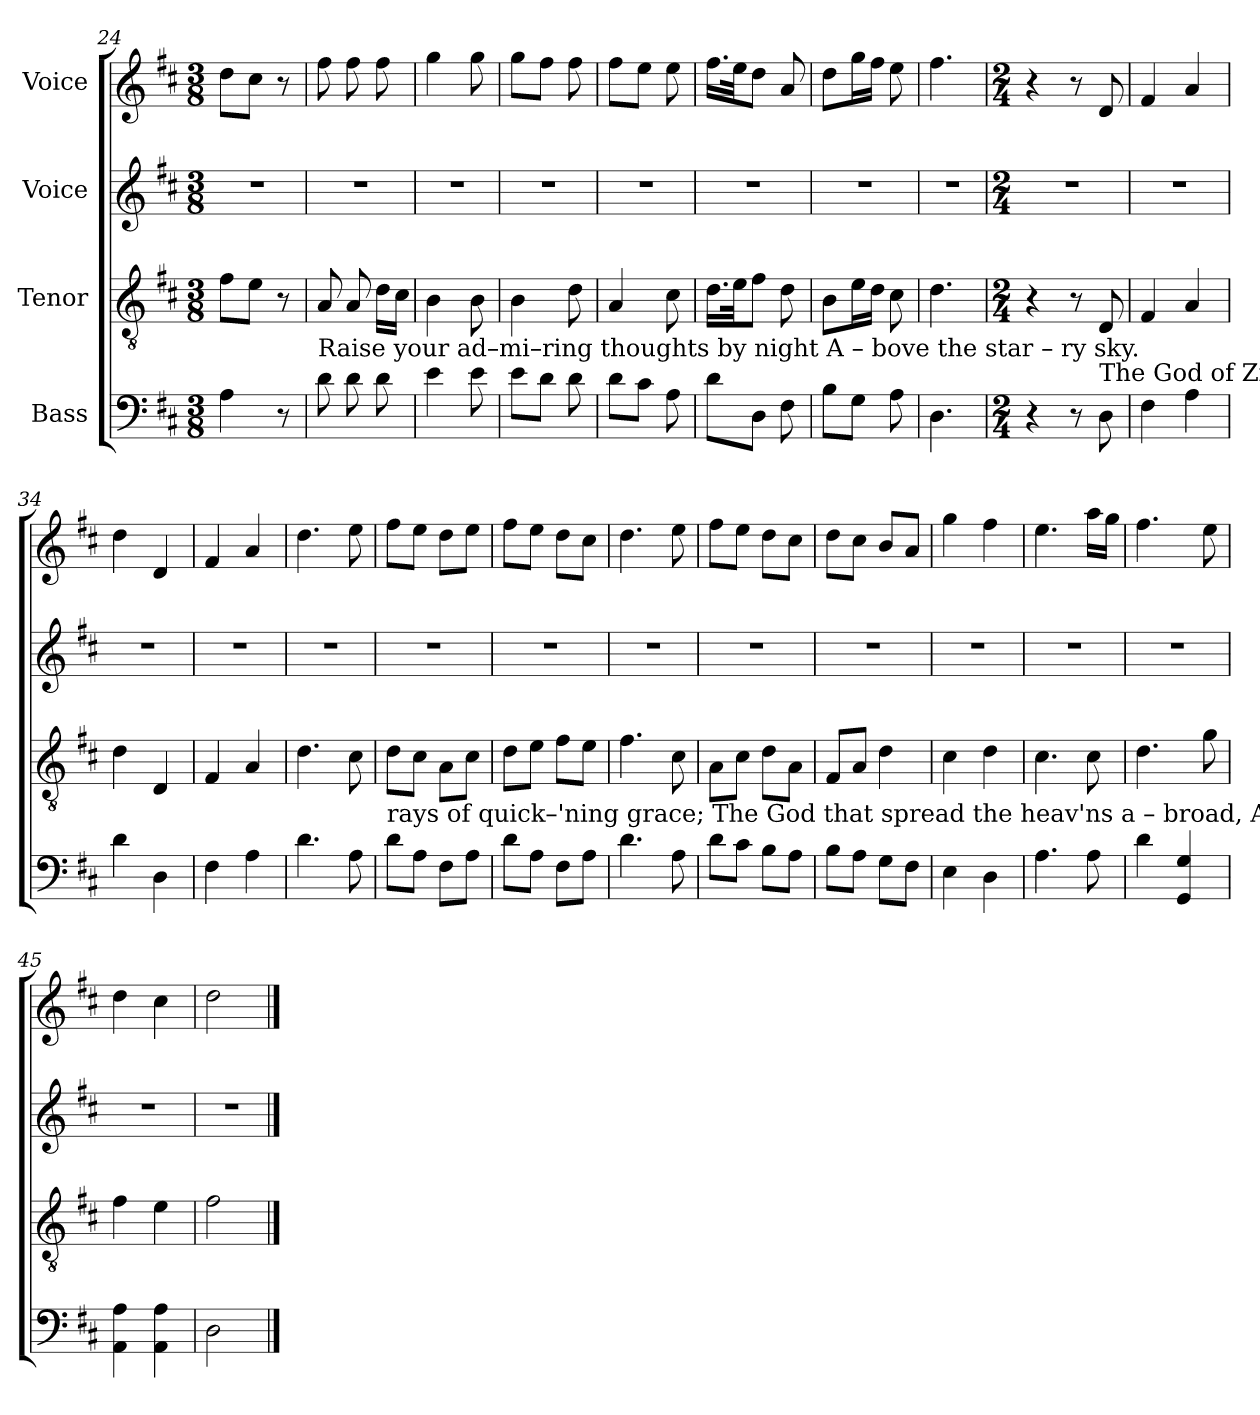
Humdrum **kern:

**kern	**kern	**kern	**kern
*part4	*part3	*part2	*part1
*staff4	*staff3	*staff2	*staff1
*I"Bass	*I"Tenor	*I"Voice	*I"Voice
*clefF4	*clefGv2	*clefG2	*clefG2
*k[f#c#]	*k[f#c#]	*k[f#c#]	*k[f#c#]
*M3/8	*M3/8	*M3/8	*M3/8
=24	=24	=24	=24
4A\	8f#\L	4.r	8dd\L
.	8e\J	.	8cc#\J
8r	8r	.	8r
!!LO:LB:g=z
=25	=25	=25	=25
!	!LO:TX:b:t=Raise your ad–mi–ring thoughts by night  A – bove          the     star  –   ry    sky.	!	!
8d\	8A/	4.r	8ff#\
8d\	8A/	.	8ff#\
8d\	16d\LL	.	8ff#\
.	16c#\JJ	.	.
=26	=26	=26	=26
4e\	4B\	4.r	4gg\
8e\	8B\	.	8gg\
=27	=27	=27	=27
8e\L	4B\	4.r	8gg\L
8d\J	.	.	8ff#\J
8d\	8d\	.	8ff#\
=28	=28	=28	=28
8d\L	4A/	4.r	8ff#\L
8c#\J	.	.	8ee\J
8A\	8c#\	.	8ee\
=29	=29	=29	=29
8d\L	16.d\LL	4.r	16.ff#\LL
.	32e\JK	.	32ee\JK
8D\J	8f#\J	.	8dd\J
8F#\	8d\	.	8a/
=30	=30	=30	=30
8B\L	8B\L	4.r	8dd\L
8G\J	16e\L	.	16gg\L
.	16d\JJ	.	16ff#\JJ
8A\	8c#\	.	8ee\
=31	=31	=31	=31
4.D\	4.d\	4.r	4.ff#\
=32	=32	=32	=32
*M2/4	*M2/4	*M2/4	*M2/4
*	*	*	*MM100
4r	4r	2r	4r
8r	8r	.	8r
!	!LO:TX:b:t=The God of  Zion cheers our hearts. With	!	!
8D\	8D/	.	8d/
=33	=33	=33	=33
4F#\	4F#/	2r	4f#/
4A\	4A/	.	4a/
=34	=34	=34	=34
4d\	4d\	2r	4dd\
4D\	4D/	.	4d/
=35	=35	=35	=35
4F#\	4F#/	2r	4f#/
4A\	4A/	.	4a/
=36	=36	=36	=36
4.d\	4.d\	2r	4.dd\
8A\	8c#\	.	8ee\
!!LO:LB:g=z
=37	=37	=37	=37
!	!LO:TX:b:t=rays     of        quick–'ning  grace;   The  God     that   spread  the heav'ns a – broad,  And   rules   the swelling  seas.	!	!
8d\L	8d\L	2r	8ff#\L
8A\J	8c#\J	.	8ee\J
8F#\L	8A\L	.	8dd\L
8A\J	8c#\J	.	8ee\J
=38	=38	=38	=38
8d\L	8d\L	2r	8ff#\L
8A\J	8e\J	.	8ee\J
8F#\L	8f#\L	.	8dd\L
8A\J	8e\J	.	8cc#\J
=39	=39	=39	=39
4.d\	4.f#\	2r	4.dd\
8A\	8c#\	.	8ee\
=40	=40	=40	=40
8d\L	8A\L	2r	8ff#\L
8c#\J	8c#\J	.	8ee\J
8B\L	8d\L	.	8dd\L
8A\J	8A\J	.	8cc#\J
=41	=41	=41	=41
8B\L	8F#/L	2r	8dd\L
8A\J	8A/J	.	8cc#\J
8G\L	4d\	.	8b/L
8F#\J	.	.	8a/J
=42	=42	=42	=42
4E\	4c#\	2r	4gg\
4D\	4d\	.	4ff#\
=43	=43	=43	=43
4.A\	4.c#\	2r	4.ee\
8A\	8c#\	.	16aa\LL
.	.	.	16gg\JJ
=44	=44	=44	=44
4d\	4.d\	2r	4.ff#\
4GG/ 4G/	.	.	.
.	8g\	.	8ee\
=45	=45	=45	=45
4AA\ 4A\	4f#\	2r	4dd\
4AA\ 4A\	4e\	.	4cc#\
=46	=46	=46	=46
2D\	2f#\	2r	2dd\
==	==	==	==
*-	*-	*-	*-
